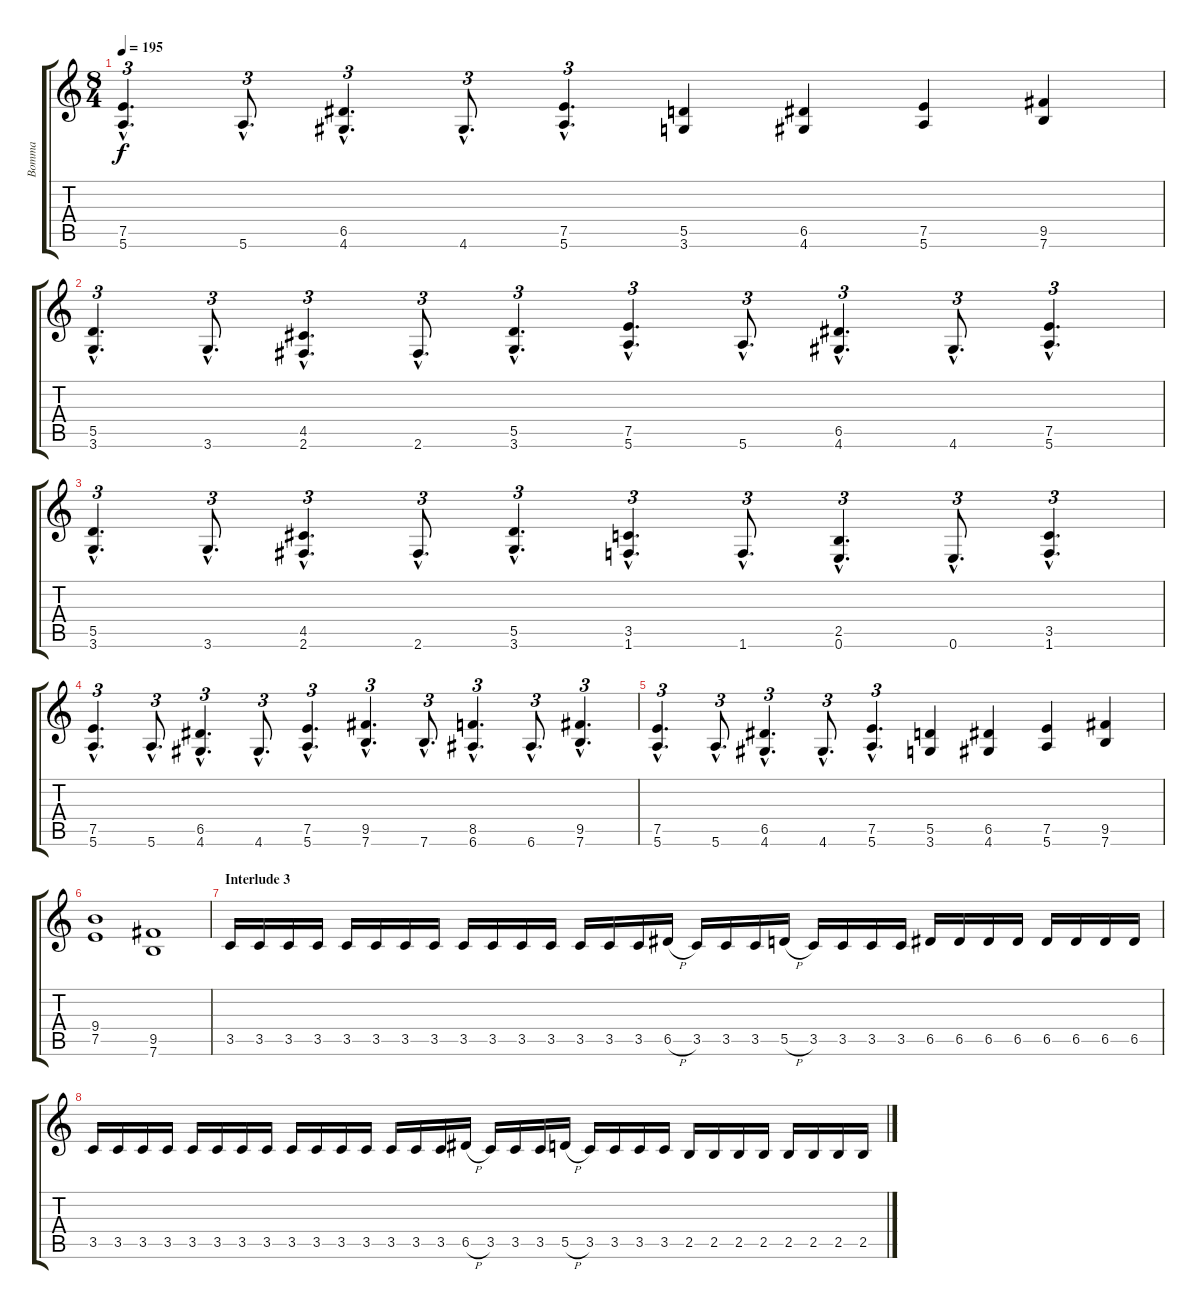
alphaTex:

\track ("Bomma" "Bomma") {instrument distortionguitar}
\staff {score tabs}
\tuning (E4 B3 G3 D3 A2 E2) {hide}
\ts (8 4)
\tempo 195
\clef g2
\ks c
(7.5{hac} 5.6{hac}).4{d tu (3 2) dy f} 5.6{hac}.8{d tu (3 2)} (6.5{hac} 4.6{hac}).4{d tu (3 2)} 4.6{hac}.8{d tu (3 2)} (7.5{hac} 5.6{hac}).4{d tu (3 2)} (5.5 3.6).4 (6.5 4.6).4 (7.5 5.6).4 (9.5 7.6).4 |
(5.5{hac} 3.6{hac}).4{d tu (3 2)} 3.6{hac}.8{d tu (3 2)} (4.5{hac} 2.6{hac}).4{d tu (3 2)} 2.6{hac}.8{d tu (3 2)} (5.5{hac} 3.6{hac}).4{d tu (3 2)} (7.5{hac} 5.6{hac}).4{d tu (3 2)} 5.6{hac}.8{d tu (3 2)} (6.5{hac} 4.6{hac}).4{d tu (3 2)} 4.6{hac}.8{d tu (3 2)} (7.5{hac} 5.6{hac}).4{d tu (3 2)} |
(5.5{hac} 3.6{hac}).4{d tu (3 2)} 3.6{hac}.8{d tu (3 2)} (4.5{hac} 2.6{hac}).4{d tu (3 2)} 2.6{hac}.8{d tu (3 2)} (5.5{hac} 3.6{hac}).4{d tu (3 2)} (3.5{hac} 1.6{hac}).4{d tu (3 2)} 1.6{hac}.8{d tu (3 2)} (2.5{hac} 0.6{hac}).4{d tu (3 2)} 0.6{hac}.8{d tu (3 2)} (3.5{hac} 1.6{hac}).4{d tu (3 2)} |
(7.5{hac} 5.6{hac}).4{d tu (3 2)} 5.6{hac}.8{d tu (3 2)} (6.5{hac} 4.6{hac}).4{d tu (3 2)} 4.6{hac}.8{d tu (3 2)} (7.5{hac} 5.6{hac}).4{d tu (3 2)} (9.5{hac} 7.6{hac}).4{d tu (3 2)} 7.6{hac}.8{d tu (3 2)} (8.5{hac} 6.6{hac}).4{d tu (3 2)} 6.6{hac}.8{d tu (3 2)} (9.5{hac} 7.6{hac}).4{d tu (3 2)} |
(7.5{hac} 5.6{hac}).4{d tu (3 2)} 5.6{hac}.8{d tu (3 2)} (6.5{hac} 4.6{hac}).4{d tu (3 2)} 4.6{hac}.8{d tu (3 2)} (7.5{hac} 5.6{hac}).4{d tu (3 2)} (5.5 3.6).4 (6.5 4.6).4 (7.5 5.6).4 (9.5 7.6).4 |
(9.4 7.5).1 (9.5 7.6).1 |
\section ("" "Interlude 3")
3.5.16 3.5.16 3.5.16 3.5.16 3.5.16 3.5.16 3.5.16 3.5.16 3.5.16 3.5.16 3.5.16 3.5.16 3.5.16 3.5.16 3.5.16 6.5{h}.16 3.5.16 3.5.16 3.5.16 5.5{h}.16 3.5.16 3.5.16 3.5.16 3.5.16 6.5.16 6.5.16 6.5.16 6.5.16 6.5.16 6.5.16 6.5.16 6.5.16 |
3.5.16 3.5.16 3.5.16 3.5.16 3.5.16 3.5.16 3.5.16 3.5.16 3.5.16 3.5.16 3.5.16 3.5.16 3.5.16 3.5.16 3.5.16 6.5{h}.16 3.5.16 3.5.16 3.5.16 5.5{h}.16 3.5.16 3.5.16 3.5.16 3.5.16 2.5.16 2.5.16 2.5.16 2.5.16 2.5.16 2.5.16 2.5.16 2.5.16
